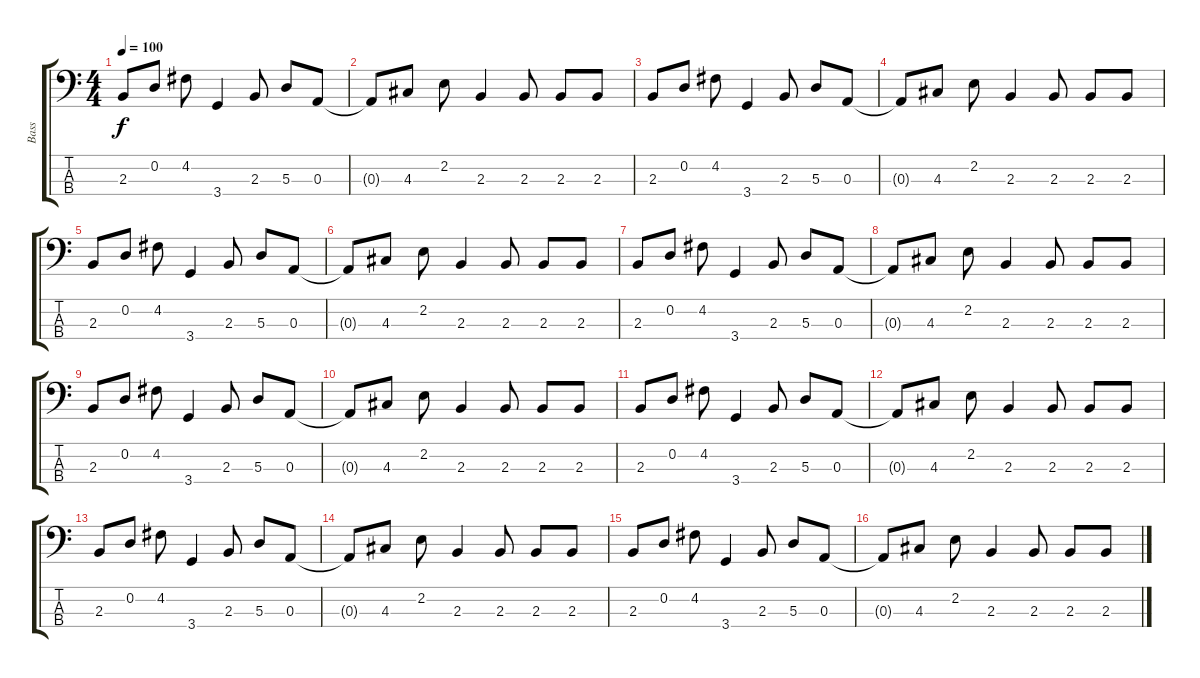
\track ("Bass" "Bass") {instrument slapbass1}
\staff {score tabs}
\tuning (G2 D2 A1 E1) {hide}
\ts (4 4)
\tempo 100
\clef f4
\ks c
2.3.8{dy f} 0.2.8 4.2.8 3.4.4 2.3.8 5.3.8 0.3.8 |
0.3{t}.8 4.3.8 2.2.8 2.3.4 2.3.8 2.3.8 2.3.8 |
2.3.8 0.2.8 4.2.8 3.4.4 2.3.8 5.3.8 0.3.8 |
0.3{t}.8 4.3.8 2.2.8 2.3.4 2.3.8 2.3.8 2.3.8 |
2.3.8 0.2.8 4.2.8 3.4.4 2.3.8 5.3.8 0.3.8 |
0.3{t}.8 4.3.8 2.2.8 2.3.4 2.3.8 2.3.8 2.3.8 |
2.3.8 0.2.8 4.2.8 3.4.4 2.3.8 5.3.8 0.3.8 |
0.3{t}.8 4.3.8 2.2.8 2.3.4 2.3.8 2.3.8 2.3.8 |
2.3.8 0.2.8 4.2.8 3.4.4 2.3.8 5.3.8 0.3.8 |
0.3{t}.8 4.3.8 2.2.8 2.3.4 2.3.8 2.3.8 2.3.8 |
2.3.8 0.2.8 4.2.8 3.4.4 2.3.8 5.3.8 0.3.8 |
0.3{t}.8 4.3.8 2.2.8 2.3.4 2.3.8 2.3.8 2.3.8 |
2.3.8 0.2.8 4.2.8 3.4.4 2.3.8 5.3.8 0.3.8 |
0.3{t}.8 4.3.8 2.2.8 2.3.4 2.3.8 2.3.8 2.3.8 |
2.3.8 0.2.8 4.2.8 3.4.4 2.3.8 5.3.8 0.3.8 |
0.3{t}.8 4.3.8 2.2.8 2.3.4 2.3.8 2.3.8 2.3.8
